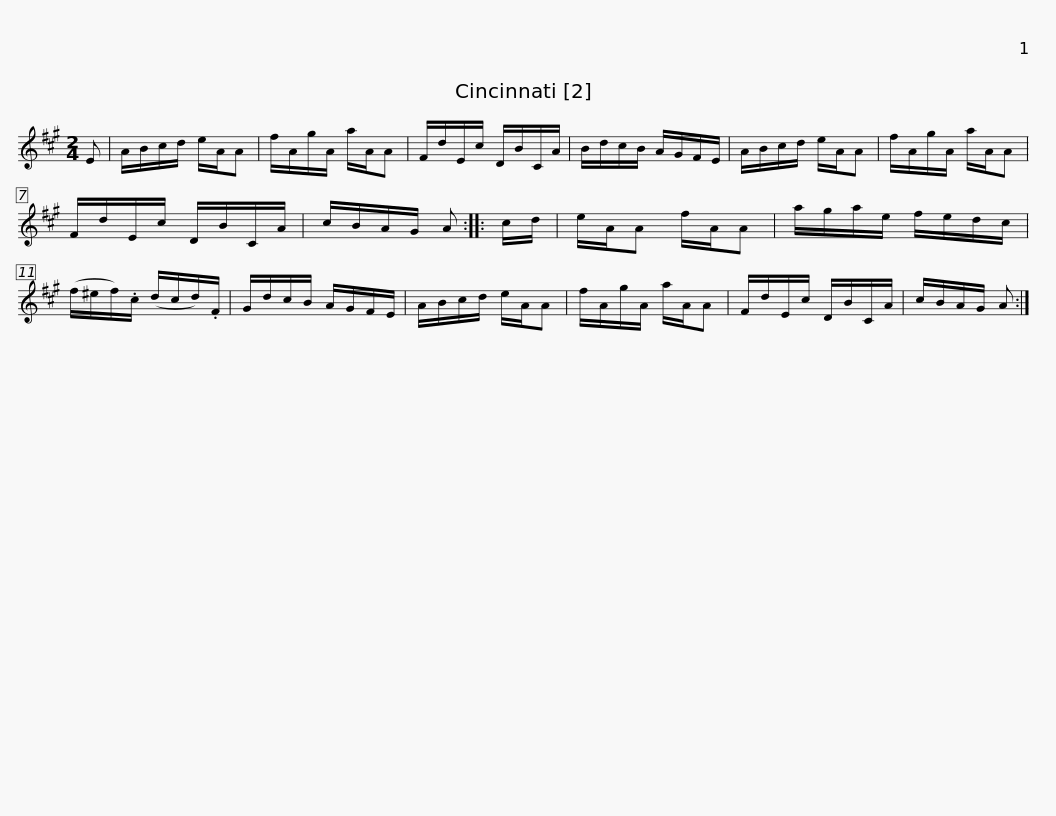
X:1
L:1/8
M:2/4
I:linebreak $
K:A
V:1 treble
V:1
 E | A/B/c/d/ e/A/A | f/A/g/A/ a/A/A | F/d/E/c/ D/B/C/A/ | B/d/c/B/ A/G/F/E/ | %5
 A/B/c/d/ e/A/A | f/A/g/A/ a/A/A |$ F/d/E/c/ D/B/C/A/ | c/B/A/G/ A :: c/d/ | %10
 e/A/A f/A/A | a/g/a/e/ f/e/d/c/ | (f/^e/f/).c/ (d/c/d/).F/ | G/d/c/B/ A/G/F/E/ |$ A/B/c/d/ e/A/A | %15
 f/A/g/A/ a/A/A | F/d/E/c/ D/B/C/A/ | c/B/A/G/ A :| %18
